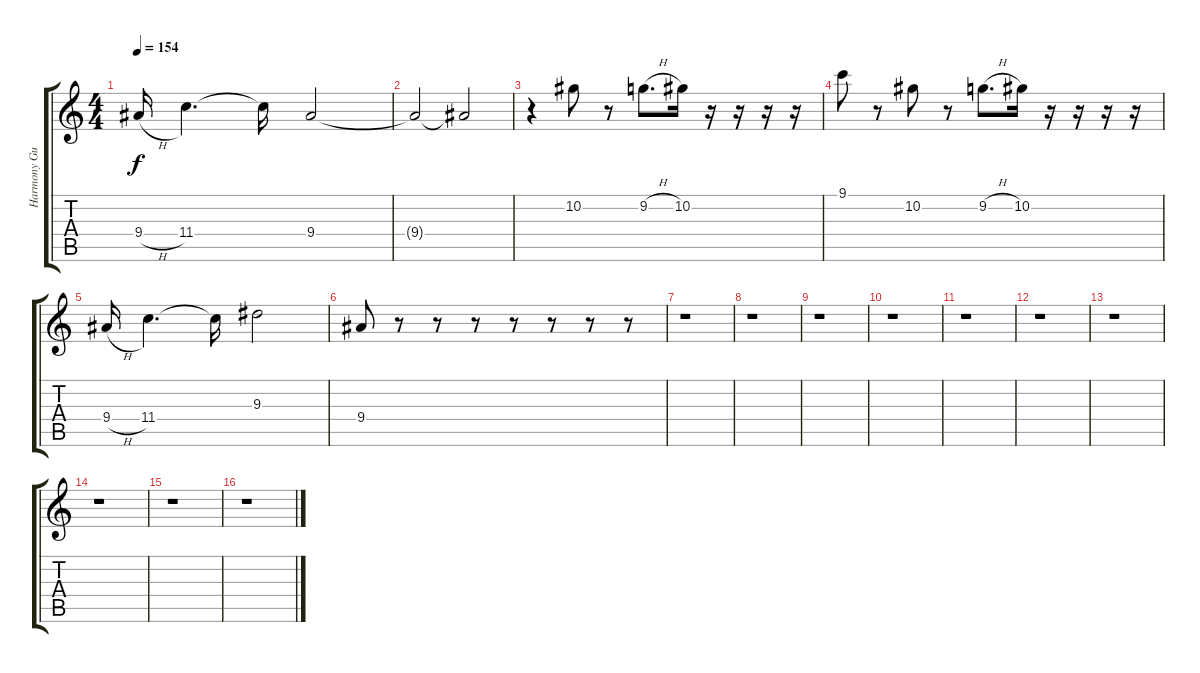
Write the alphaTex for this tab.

\track ("Harmony Guitar 1" "Harmony Gu") {instrument acousticguitarsteel}
\staff {score tabs}
\tuning (Eb4 Bb3 Gb3 Db3 Ab2 Db2) {hide}
\ts (4 4)
\tempo 154
\clef g2
\ks c
9.4{h}.16{dy f} 11.4.4{d} 11.4{t}.16 9.4.2 |
9.4{t}.2 9.4{t}.2 |
r.4 10.2.8 r.8 9.2{h}.8{d} 10.2.16 r.16 r.16 r.16 r.16 |
9.1.8 r.8 10.2.8 r.8 9.2{h}.8{d} 10.2.16 r.16 r.16 r.16 r.16 |
9.4{h}.16 11.4.4{d} 11.4{t}.16 9.3.2 |
9.4.8 r.8 r.8 r.8 r.8 r.8 r.8 r.8 |
r.1 |
r.1 |
r.1 |
r.1 |
r.1 |
r.1 |
r.1 |
r.1 |
r.1 |
r.1
